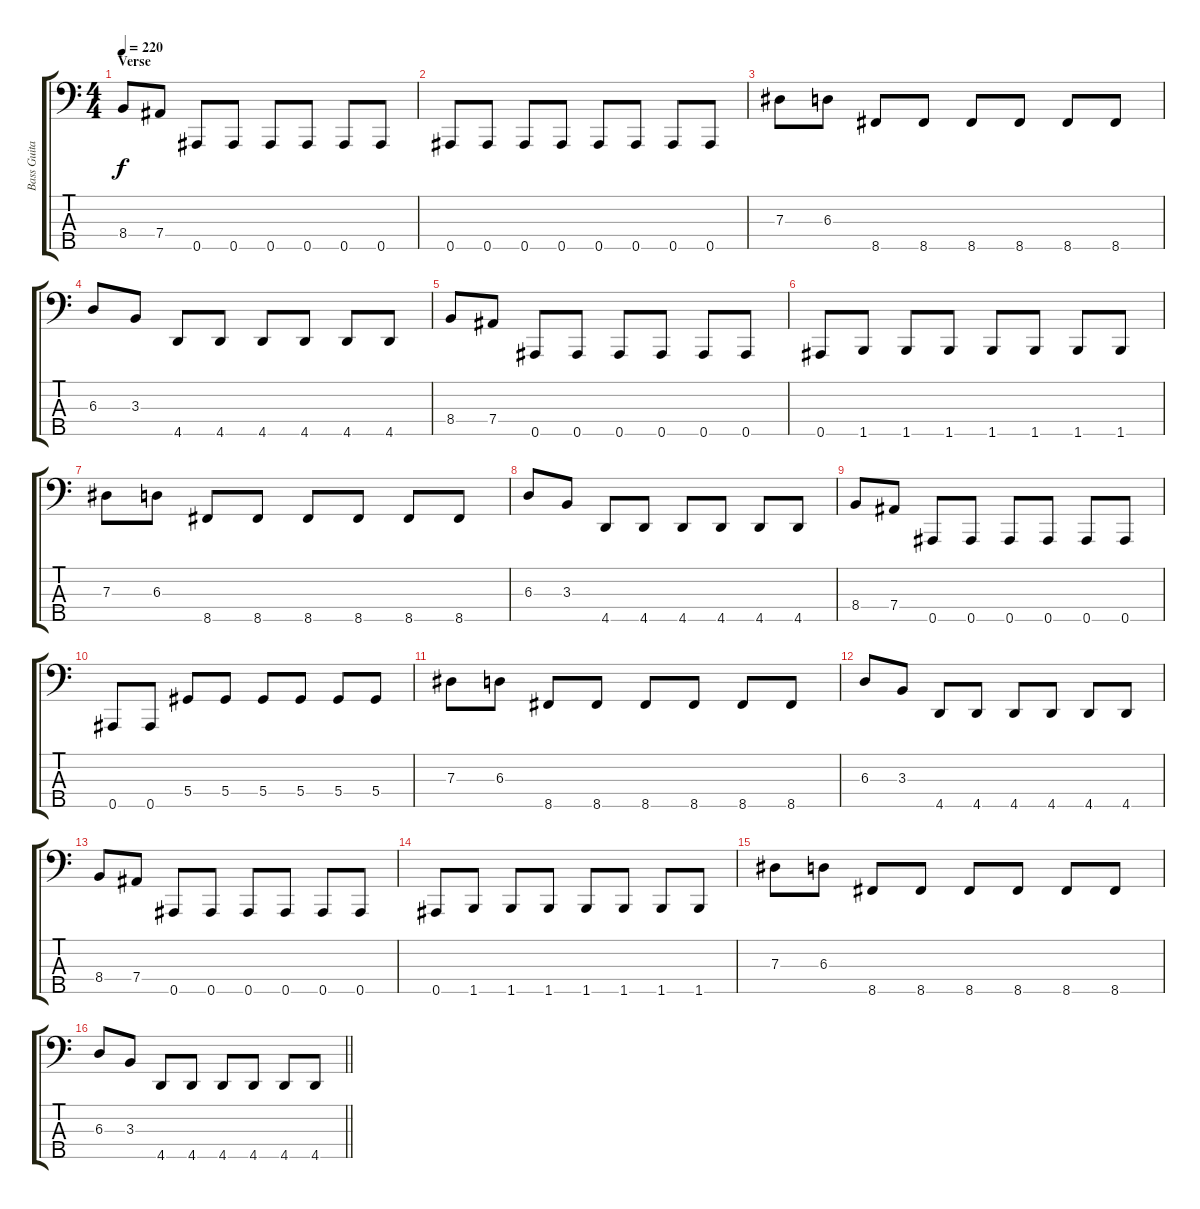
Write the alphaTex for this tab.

\track ("Bass Guitar" "Bass Guita") {instrument electricbasspick}
\staff {score tabs}
\tuning (Gb2 Db2 Ab1 Eb1 Bb0) {hide}
\ts (4 4)
\section ("" "Verse")
\tempo 220
\clef f4
\ks c
8.4.8{dy f} 7.4.8 0.5.8 0.5.8 0.5.8 0.5.8 0.5.8 0.5.8 |
0.5.8 0.5.8 0.5.8 0.5.8 0.5.8 0.5.8 0.5.8 0.5.8 |
7.3.8 6.3.8 8.5.8 8.5.8 8.5.8 8.5.8 8.5.8 8.5.8 |
6.3.8 3.3.8 4.5.8 4.5.8 4.5.8 4.5.8 4.5.8 4.5.8 |
8.4.8 7.4.8 0.5.8 0.5.8 0.5.8 0.5.8 0.5.8 0.5.8 |
0.5.8 1.5.8 1.5.8 1.5.8 1.5.8 1.5.8 1.5.8 1.5.8 |
7.3.8 6.3.8 8.5.8 8.5.8 8.5.8 8.5.8 8.5.8 8.5.8 |
6.3.8 3.3.8 4.5.8 4.5.8 4.5.8 4.5.8 4.5.8 4.5.8 |
8.4.8 7.4.8 0.5.8 0.5.8 0.5.8 0.5.8 0.5.8 0.5.8 |
0.5.8 0.5.8 5.4.8 5.4.8 5.4.8 5.4.8 5.4.8 5.4.8 |
7.3.8 6.3.8 8.5.8 8.5.8 8.5.8 8.5.8 8.5.8 8.5.8 |
6.3.8 3.3.8 4.5.8 4.5.8 4.5.8 4.5.8 4.5.8 4.5.8 |
8.4.8 7.4.8 0.5.8 0.5.8 0.5.8 0.5.8 0.5.8 0.5.8 |
0.5.8 1.5.8 1.5.8 1.5.8 1.5.8 1.5.8 1.5.8 1.5.8 |
7.3.8 6.3.8 8.5.8 8.5.8 8.5.8 8.5.8 8.5.8 8.5.8 |
\barLineRight lightlight
6.3.8 3.3.8 4.5.8 4.5.8 4.5.8 4.5.8 4.5.8 4.5.8
